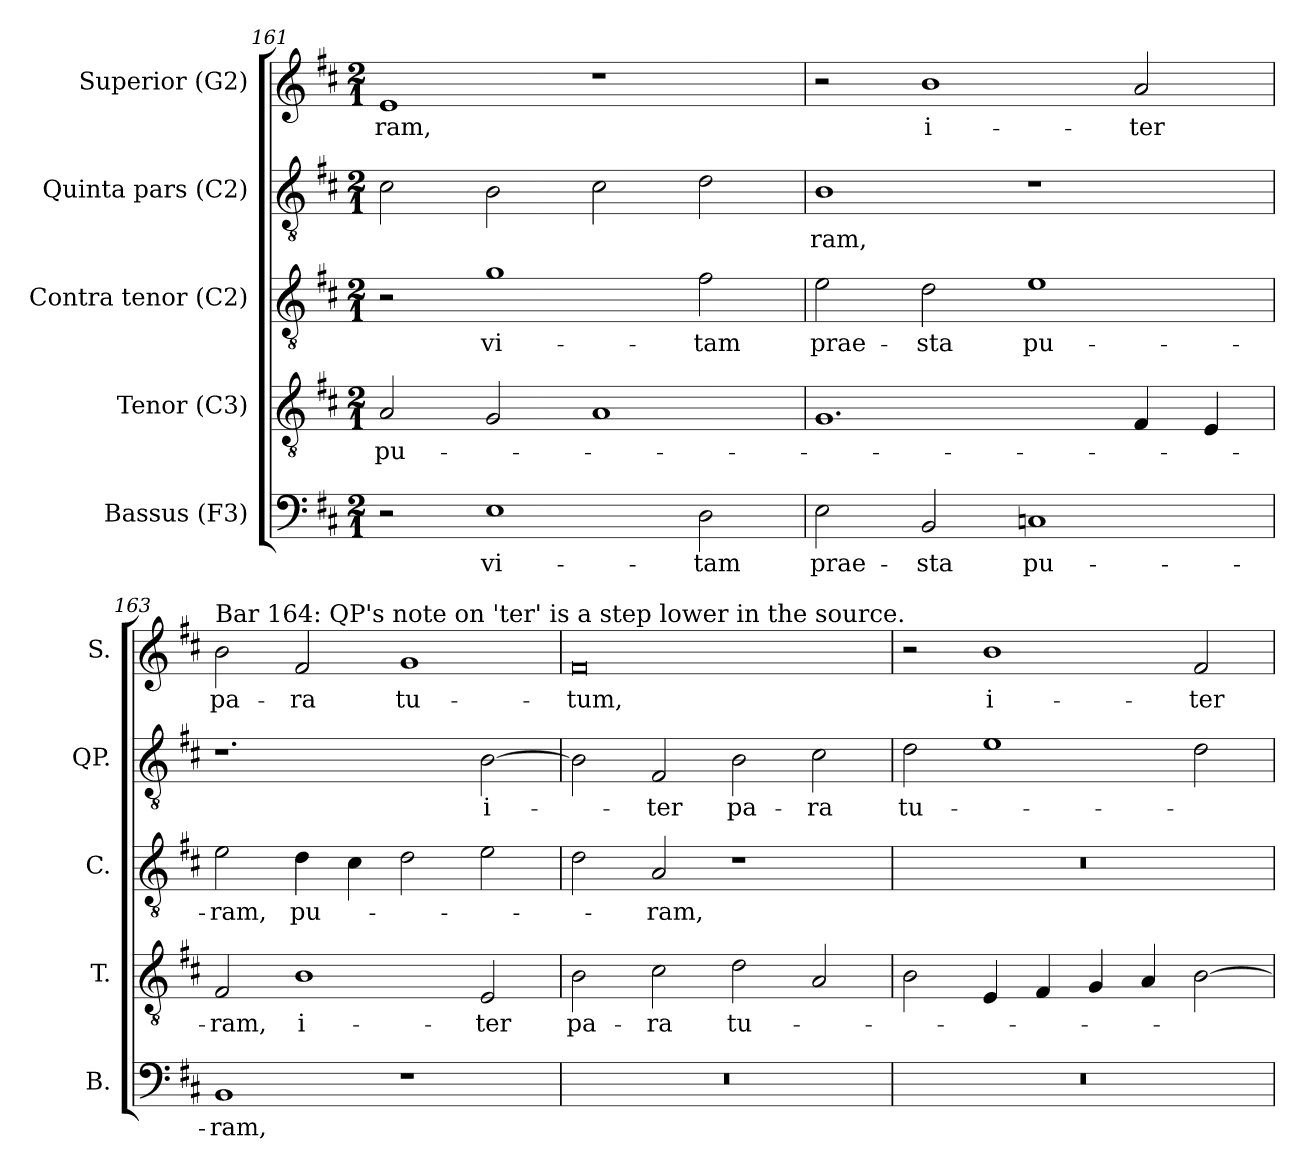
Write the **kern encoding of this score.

**kern	**text	**kern	**text	**kern	**text	**kern	**text	**kern	**text
*part5	*part5	*part4	*part4	*part3	*part3	*part2	*part2	*part1	*part1
*staff5	*staff5	*staff4	*staff4	*staff3	*staff3	*staff2	*staff2	*staff1	*staff1
*I"Bassus (F3)	*	*I"Tenor (C3)	*	*I"Contra tenor (C2)	*	*I"Quinta pars (C2)	*	*I"Superior (G2)	*
*I'B.	*	*I'T.	*	*I'C.	*	*I'QP.	*	*I'S.	*
*clefF4	*	*clefGv2	*	*clefGv2	*	*clefGv2	*	*clefG2	*
*	*	*ITrd7c12	*	*ITrd7c12	*	*ITrd7c12	*	*	*
*k[f#c#]	*	*k[f#c#]	*	*k[f#c#]	*	*k[f#c#]	*	*k[f#c#]	*
*D:	*	*D:	*	*D:	*	*D:	*	*D:	*
*M2/1	*	*M2/1	*	*M2/1	*	*M2/1	*	*M2/1	*
=161	=161	=161	=161	=161	=161	=161	=161	=161	=161
!	!	!	!LO:LY:b:color=#000000	!	!	!	!	!	!
!	!	!	!	!	!	!	!	!	!LO:LY:b:color=#000000
2r	.	2AAi/	pu-	2r	.	2C#i\	.	1ei	-ram,
!	!LO:LY:b:color=#000000	!	!	!	!	!	!	!	!
!	!	!	!	!	!LO:LY:b:color=#000000	!	!	!	!
1Ei	vi-	2GGi/	.	1Gi	vi-	2BBi\	.	.	.
.	.	1AAi	.	.	.	2C#i\	.	1r	.
!	!LO:LY:b:color=#000000	!	!	!	!	!	!	!	!
!	!	!	!	!	!LO:LY:b:color=#000000	!	!	!	!
2Di\	-tam	.	.	2F#i\	-tam	2Di\	.	.	.
=162	=162	=162	=162	=162	=162	=162	=162	=162	=162
!	!LO:LY:b:color=#000000	!	!	!	!	!	!	!	!
!	!	!	!	!	!LO:LY:b:color=#000000	!	!	!	!
!	!	!	!	!	!	!	!LO:LY:b:color=#000000	!	!
2Ei\	prae-	1.GGi	.	2Ei\	prae-	1BBi	-ram,	2r	.
!	!LO:LY:b:color=#000000	!	!	!	!	!	!	!	!
!	!	!	!	!	!LO:LY:b:color=#000000	!	!	!	!
!	!	!	!	!	!	!	!	!	!LO:LY:b:color=#000000
2BBi/	-sta	.	.	2Di\	-sta	.	.	1bi	i-
!	!LO:LY:b:color=#000000	!	!	!	!	!	!	!	!
!	!	!	!	!	!LO:LY:b:color=#000000	!	!	!	!
1Ci	pu-	.	.	1Ei	pu-	1r	.	.	.
!	!	!	!	!	!	!	!	!	!LO:LY:b:color=#000000
.	.	4FF#i/	.	.	.	.	.	2ai/	-ter
.	.	4EEi/	.	.	.	.	.	.	.
!!LO:LB:g=z
=163	=163	=163	=163	=163	=163	=163	=163	=163	=163
!	!LO:LY:b:color=#000000	!	!	!	!	!	!	!	!
!	!	!	!LO:LY:b:color=#000000	!	!	!	!	!	!
!	!	!	!	!	!LO:LY:b:color=#000000	!	!	!	!
!	!	!	!	!	!	!	!	!LO:TX:a:t=Bar 164&colon; QP's note on 'ter' is a step lower in the source.	!
!	!	!	!	!	!	!	!	!	!LO:LY:b:color=#000000
1BBi	-ram,	2FF#i/	-ram,	2Ei\	-ram,	1.r	.	2bi\	pa-
!	!	!	!LO:LY:b:color=#000000	!	!	!	!	!	!
!	!	!	!	!	!LO:LY:b:color=#000000	!	!	!	!
!	!	!	!	!	!	!	!	!	!LO:LY:b:color=#000000
.	.	1BBi	i-	4Di\	pu-	.	.	2f#i/	-ra
.	.	.	.	4C#i\	.	.	.	.	.
!	!	!	!	!	!	!	!	!	!LO:LY:b:color=#000000
1r	.	.	.	2Di\	.	.	.	1gi	tu-
!	!	!	!LO:LY:b:color=#000000	!	!	!	!	!	!
!	!	!	!	!	!	!	!LO:LY:b:color=#000000	!	!
.	.	2EEi/	-ter	2Ei\	.	[2BBi\	i-	.	.
=164	=164	=164	=164	=164	=164	=164	=164	=164	=164
!LO:N:vis=1	!	!	!	!	!	!	!	!	!
!	!	!	!LO:LY:b:color=#000000	!	!	!	!	!	!
!	!	!	!	!	!	!	!	!	!LO:LY:b:color=#000000
0r	.	2BBi\	pa-	2Di\	.	2BBi\]	.	0f#i	-tum,
!	!	!	!LO:LY:b:color=#000000	!	!	!	!	!	!
!	!	!	!	!	!LO:LY:b:color=#000000	!	!	!	!
!	!	!	!	!	!	!	!LO:LY:b:color=#000000	!	!
.	.	2C#i\	-ra	2AAi/	-ram,	2FF#i/	-ter	.	.
!	!	!	!LO:LY:b:color=#000000	!	!	!	!	!	!
!	!	!	!	!	!	!	!LO:LY:b:color=#000000	!	!
.	.	2Di\	tu-	1r	.	2BBi\	pa-	.	.
!	!	!	!	!	!	!	!LO:LY:b:color=#000000	!	!
.	.	2AAi/	.	.	.	2C#i\	-ra	.	.
=165	=165	=165	=165	=165	=165	=165	=165	=165	=165
!LO:N:vis=1	!	!	!	!LO:N:vis=1	!	!	!	!	!
!	!	!	!	!	!	!	!LO:LY:b:color=#000000	!	!
0r	.	2BBi\	.	0r	.	2Di\	tu-	2r	.
!	!	!	!	!	!	!	!	!	!LO:LY:b:color=#000000
.	.	4EEi/	.	.	.	1Ei	.	1bi	i-
.	.	4FF#i/	.	.	.	.	.	.	.
.	.	4GGi/	.	.	.	.	.	.	.
.	.	4AAi/	.	.	.	.	.	.	.
!	!	!	!	!	!	!	!	!	!LO:LY:b:color=#000000
.	.	[2BBi\	.	.	.	2Di\	.	2f#i/	-ter
=	=	=	=	=	=	=	=	=	=
*-	*-	*-	*-	*-	*-	*-	*-	*-	*-
